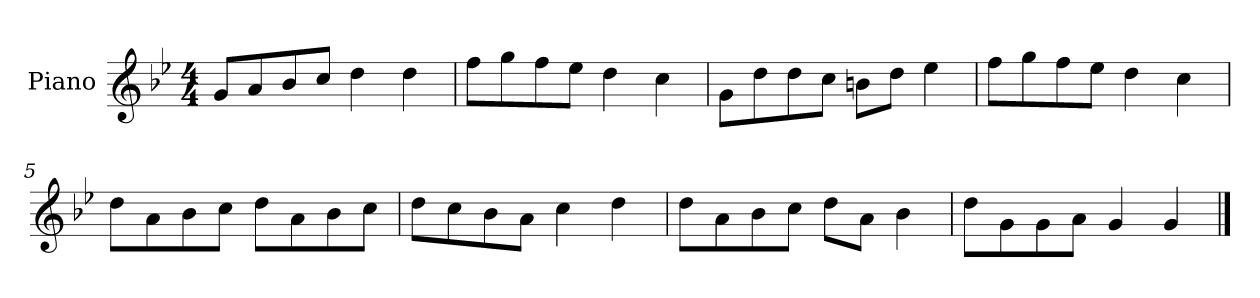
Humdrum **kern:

**kern
*part1
*staff1
*I"Piano
*I'P-no
*clefG2
*k[b-e-]
*M4/4
*MM90
=1
8g/L
8a/
8b-/
8cc/J
4dd\
4dd\
=2
8ff\L
8gg\
8ff\
8ee-\J
4dd\
4cc\
=3
8g\L
8dd\
8dd\
8cc\J
8bn\L
8dd\J
4ee-\
=4
8ff\L
8gg\
8ff\
8ee-\J
4dd\
4cc\
=5
8dd\L
8a\
8b-\
8cc\J
8dd\L
8a\
8b-\
8cc\J
!!LO:LB:g=z
=6
8dd\L
8cc\
8b-\
8a\J
4cc\
4dd\
=7
8dd\L
8a\
8b-\
8cc\J
8dd\L
8a\J
4b-\
=8
8dd\L
8g\
8g\
8a\J
4g/
4g/
==
*-
